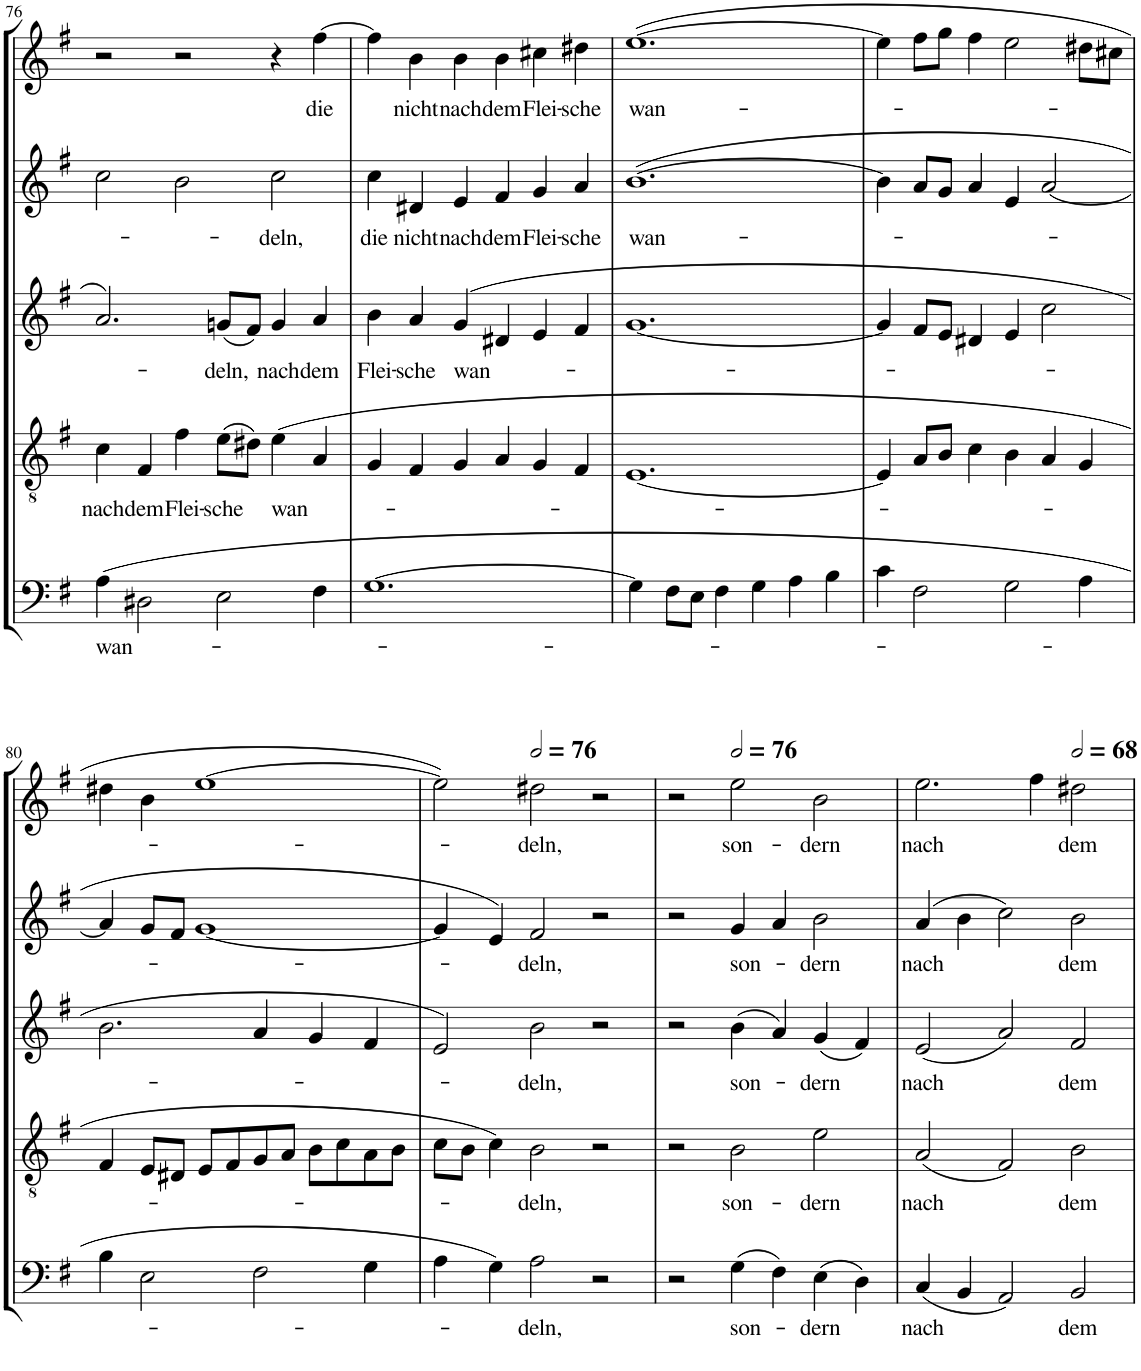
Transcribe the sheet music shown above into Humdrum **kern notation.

**kern	**text	**kern	**text	**kern	**text	**kern	**text	**kern	**text
*part5	*part5	*part4	*part4	*part3	*part3	*part2	*part2	*part1	*part1
*staff5	*staff5	*staff4	*staff4	*staff3	*staff3	*staff2	*staff2	*staff1	*staff1
*I"Bassi	*	*I"Tenori	*	*I"Contralti II	*	*I"Contralti I	*	*I"Soprani	*
!!LO:PB:g=z
*clefF4	*	*clefGv2	*	*clefG2	*	*clefG2	*	*clefG2	*
*	*	*	*	*	*	*	*	*Trd1c2	*
*k[f#]	*	*k[f#]	*	*k[f#]	*	*k[f#]	*	*k[f#]	*
*G:	*	*G:	*	*G:	*	*G:	*	*G:	*
*M3/2	*	*M3/2	*	*M3/2	*	*M3/2	*	*M3/2	*
=76	=76	=76	=76	=76	=76	=76	=76	=76	=76
!	!LO:LY:b	!	!LO:LY:b	!	!	!	!	!	!
(4A\	wan-	4c\	nach	2.a/	.	2cc\	.	2r	.
!	!	!	!LO:LY:b	!	!	!	!	!	!
2D#X\	.	4F#/	dem	.	.	.	.	.	.
!	!	!	!LO:LY:b	!	!	!	!	!	!
.	.	4f#\	Flei-	.	.	2b\	.	2r	.
!	!	!	!LO:LY:b	!	!LO:LY:b	!	!	!	!
2E\	.	(8e\L	-sche	(8gn/L	-deln,	.	.	.	.
.	.	8d#X\J)	.	8f#/J)	.	.	.	.	.
!	!	!	!LO:LY:b	!	!LO:LY:b	!	!LO:LY:b	!	!
.	.	(4e\	wan-	4g/	nach	2cc\	-deln,	4r	.
!	!	!	!	!	!LO:LY:b	!	!	!	!LO:LY:b
4F#\	.	4A/	.	4a/	dem	.	.	[4ff#\	die
=77	=77	=77	=77	=77	=77	=77	=77	=77	=77
!	!	!	!	!	!LO:LY:b	!	!LO:LY:b	!	!
[1.G	.	4G/	.	4b\	Flei-	4cc\	die	4ff#\]	.
!	!	!	!	!	!LO:LY:b	!	!LO:LY:b	!	!LO:LY:b
.	.	4F#/	.	4a/	-sche	4d#X/	nicht	4b\	nicht
!	!	!	!	!	!LO:LY:b	!	!LO:LY:b	!	!LO:LY:b
.	.	4G/	.	(4g/	wan-	4e/	nach	4b\	nach
!	!	!	!	!	!	!	!LO:LY:b	!	!LO:LY:b
.	.	4A/	.	4d#X/	.	4f#/	dem	4b\	dem
!	!	!	!	!	!	!	!LO:LY:b	!	!LO:LY:b
.	.	4G/	.	4e/	.	4g/	Flei-	4cc#X\	Flei-
!	!	!	!	!	!	!	!LO:LY:b	!	!LO:LY:b
.	.	4F#/	.	4f#/	.	4a/	-sche	4dd#X\	-sche
=78	=78	=78	=78	=78	=78	=78	=78	=78	=78
!	!	!	!	!	!	!	!LO:LY:b	!	!LO:LY:b
4G\]	.	[1.E	.	[1.g	.	([1.b	wan-	([1.ee	wan-
8F#\L	.	.	.	.	.	.	.	.	.
8E\J	.	.	.	.	.	.	.	.	.
4F#\	.	.	.	.	.	.	.	.	.
4G\	.	.	.	.	.	.	.	.	.
4A\	.	.	.	.	.	.	.	.	.
4B\	.	.	.	.	.	.	.	.	.
=79	=79	=79	=79	=79	=79	=79	=79	=79	=79
4c\	.	4E/]	.	4g/]	.	4b\]	.	4ee\]	.
2F#\	.	8A/L	.	8f#/L	.	8a/L	.	8ff#\L	.
.	.	8B/J	.	8e/J	.	8g/J	.	8gg\J	.
.	.	4c\	.	4d#X/	.	4a/	.	4ff#\	.
2G\	.	4B\	.	4e/	.	4e/	.	2ee\	.
.	.	4A/	.	2cc\	.	[2a/	.	.	.
4A\	.	4G/	.	.	.	.	.	8dd#X\L	.
.	.	.	.	.	.	.	.	8cc#X\J	.
!!LO:LB:g=z
=80	=80	=80	=80	=80	=80	=80	=80	=80	=80
4B\	.	4F#/	.	2.b\	.	4a/]	.	4dd#X\	.
2E\	.	8E/L	.	.	.	8g/L	.	4b\	.
.	.	8D#X/J	.	.	.	8f#/J	.	.	.
.	.	8E/L	.	.	.	[1g	.	[1ee	.
.	.	8F#/	.	.	.	.	.	.	.
2F#\	.	8G/	.	4a/	.	.	.	.	.
.	.	8A/J	.	.	.	.	.	.	.
.	.	8B\L	.	4g/	.	.	.	.	.
.	.	8c\	.	.	.	.	.	.	.
4G\	.	8A\	.	4f#/	.	.	.	.	.
.	.	8B\J	.	.	.	.	.	.	.
=81	=81	=81	=81	=81	=81	=81	=81	=81	=81
4A\	.	8c\L	.	2e/)	.	4g/]	.	2ee\])	.
.	.	8B\J	.	.	.	.	.	.	.
4G\)	.	4c\)	.	.	.	4e/)	.	.	.
*	*	*	*	*	*	*	*	*MM152	*
!	!LO:LY:b	!	!LO:LY:b	!	!LO:LY:b	!	!LO:LY:b	!	!LO:LY:b
2A\	-deln,	2B\	-deln,	2b\	-deln,	2f#/	-deln,	2dd#X\	-deln,
2r	.	2r	.	2r	.	2r	.	2r	.
=82	=82	=82	=82	=82	=82	=82	=82	=82	=82
2r	.	2r	.	2r	.	2r	.	2r	.
*	*	*	*	*	*	*	*	*MM152	*
!	!LO:LY:b	!	!LO:LY:b	!	!LO:LY:b	!	!LO:LY:b	!	!LO:LY:b
(4G\	son-	2B\	son-	(4b\	son-	4g/	son-	2ee\	son-
4F#\)	.	.	.	4a/)	.	4a/	.	.	.
!	!LO:LY:b	!	!LO:LY:b	!	!LO:LY:b	!	!LO:LY:b	!	!LO:LY:b
(4E\	-dern	2e\	-dern	(4g/	-dern	2b\	-dern	2b\	-dern
4D\)	.	.	.	4f#/)	.	.	.	.	.
=83	=83	=83	=83	=83	=83	=83	=83	=83	=83
!	!LO:LY:b	!	!LO:LY:b	!	!LO:LY:b	!	!LO:LY:b	!	!LO:LY:b
(4C/	nach	(2A/	nach	(2e/	nach	(4a/	nach	2.ee\	nach
4BB/	.	.	.	.	.	4b\	.	.	.
2AA/)	.	2F#/)	.	2a/)	.	2cc\)	.	.	.
.	.	.	.	.	.	.	.	4ff#\	.
*	*	*	*	*	*	*	*	*MM136	*
!	!LO:LY:b	!	!LO:LY:b	!	!LO:LY:b	!	!LO:LY:b	!	!LO:LY:b
2BB/	dem	2B\	dem	2f#/	dem	2b\	dem	2dd#X\	dem
=	=	=	=	=	=	=	=	=	=
*-	*-	*-	*-	*-	*-	*-	*-	*-	*-
